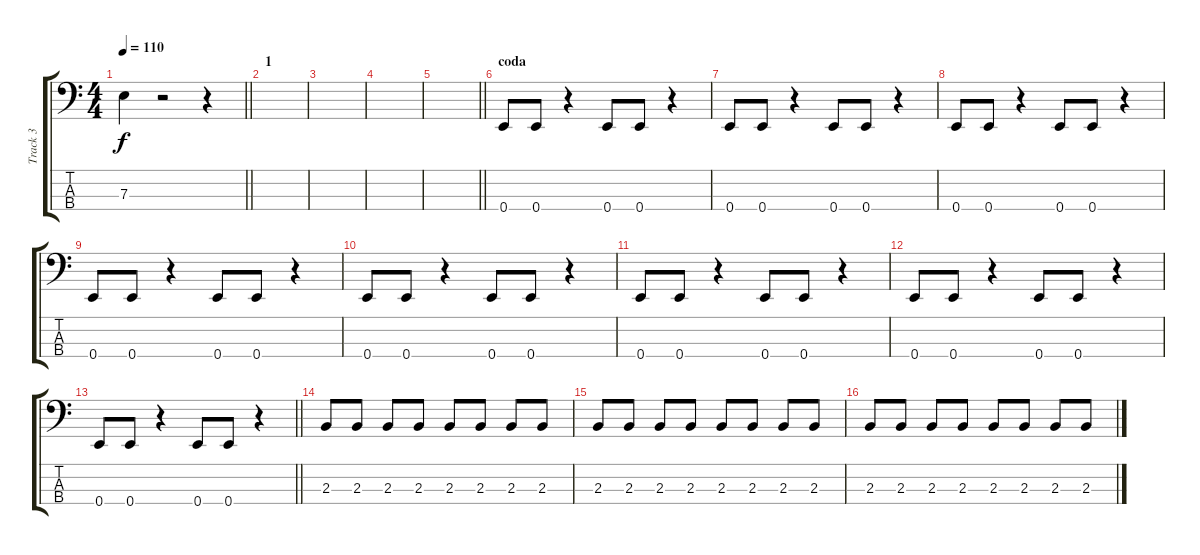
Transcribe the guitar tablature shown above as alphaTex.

\track ("Track 3" "Track 3") {instrument electricbassfinger}
\staff {score tabs}
\tuning (G2 D2 A1 E1) {hide}
\ts (4 4)
\tempo 110
\clef f4
\barLineRight lightlight
\ks c
7.3.4{dy f} r.2 r.4 |
\section ("" "1")
|
|
|
\barLineRight lightlight
|
\section ("" "coda")
0.4.8 0.4.8 r.4 0.4.8 0.4.8 r.4 |
0.4.8 0.4.8 r.4 0.4.8 0.4.8 r.4 |
0.4.8 0.4.8 r.4 0.4.8 0.4.8 r.4 |
0.4.8 0.4.8 r.4 0.4.8 0.4.8 r.4 |
0.4.8 0.4.8 r.4 0.4.8 0.4.8 r.4 |
0.4.8 0.4.8 r.4 0.4.8 0.4.8 r.4 |
0.4.8 0.4.8 r.4 0.4.8 0.4.8 r.4 |
\barLineRight lightlight
0.4.8 0.4.8 r.4 0.4.8 0.4.8 r.4 |
2.3.8 2.3.8 2.3.8 2.3.8 2.3.8 2.3.8 2.3.8 2.3.8 |
2.3.8 2.3.8 2.3.8 2.3.8 2.3.8 2.3.8 2.3.8 2.3.8 |
2.3.8 2.3.8 2.3.8 2.3.8 2.3.8 2.3.8 2.3.8 2.3.8
